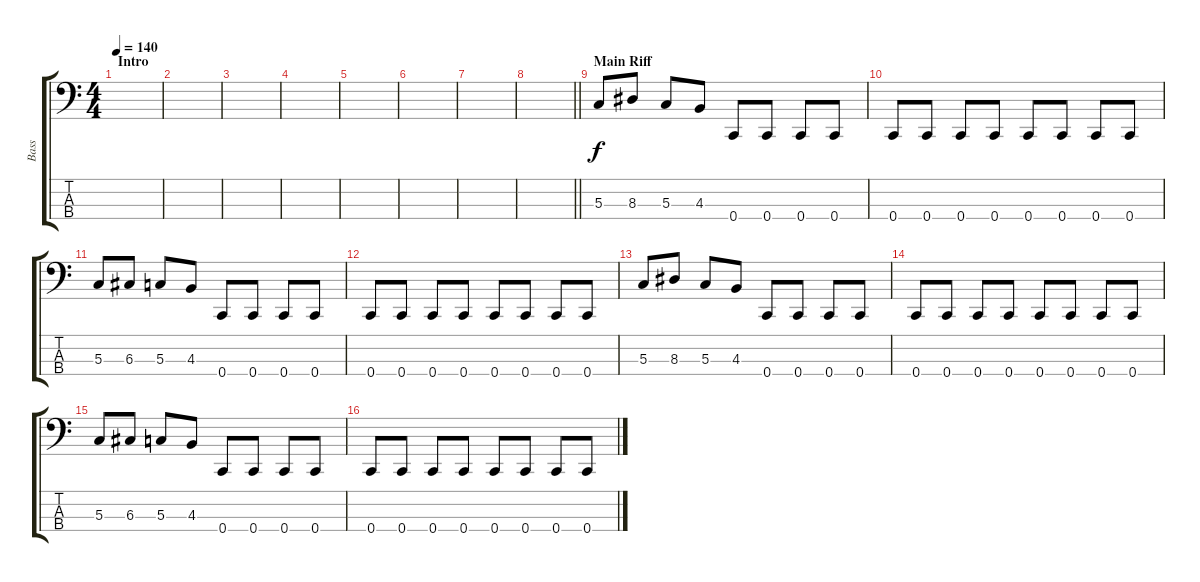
\track ("Bass" "Bass") {instrument electricbassfinger}
\staff {score tabs}
\tuning (F2 C2 G1 C1) {hide}
\ts (4 4)
\section ("" "Intro")
\tempo 140
\clef f4
\ks c
|
|
|
|
|
|
|
\barLineRight lightlight
|
\section ("" "Main Riff")
5.3.8{volume 12} 8.3.8 5.3.8 4.3.8 0.4.8 0.4.8 0.4.8 0.4.8 |
0.4.8 0.4.8 0.4.8 0.4.8 0.4.8 0.4.8 0.4.8 0.4.8 |
5.3.8 6.3.8 5.3.8 4.3.8 0.4.8 0.4.8 0.4.8 0.4.8 |
0.4.8 0.4.8 0.4.8 0.4.8 0.4.8 0.4.8 0.4.8 0.4.8 |
5.3.8 8.3.8 5.3.8 4.3.8 0.4.8 0.4.8 0.4.8 0.4.8 |
0.4.8 0.4.8 0.4.8 0.4.8 0.4.8 0.4.8 0.4.8 0.4.8 |
5.3.8 6.3.8 5.3.8 4.3.8 0.4.8 0.4.8 0.4.8 0.4.8 |
0.4.8 0.4.8 0.4.8 0.4.8 0.4.8 0.4.8 0.4.8 0.4.8
